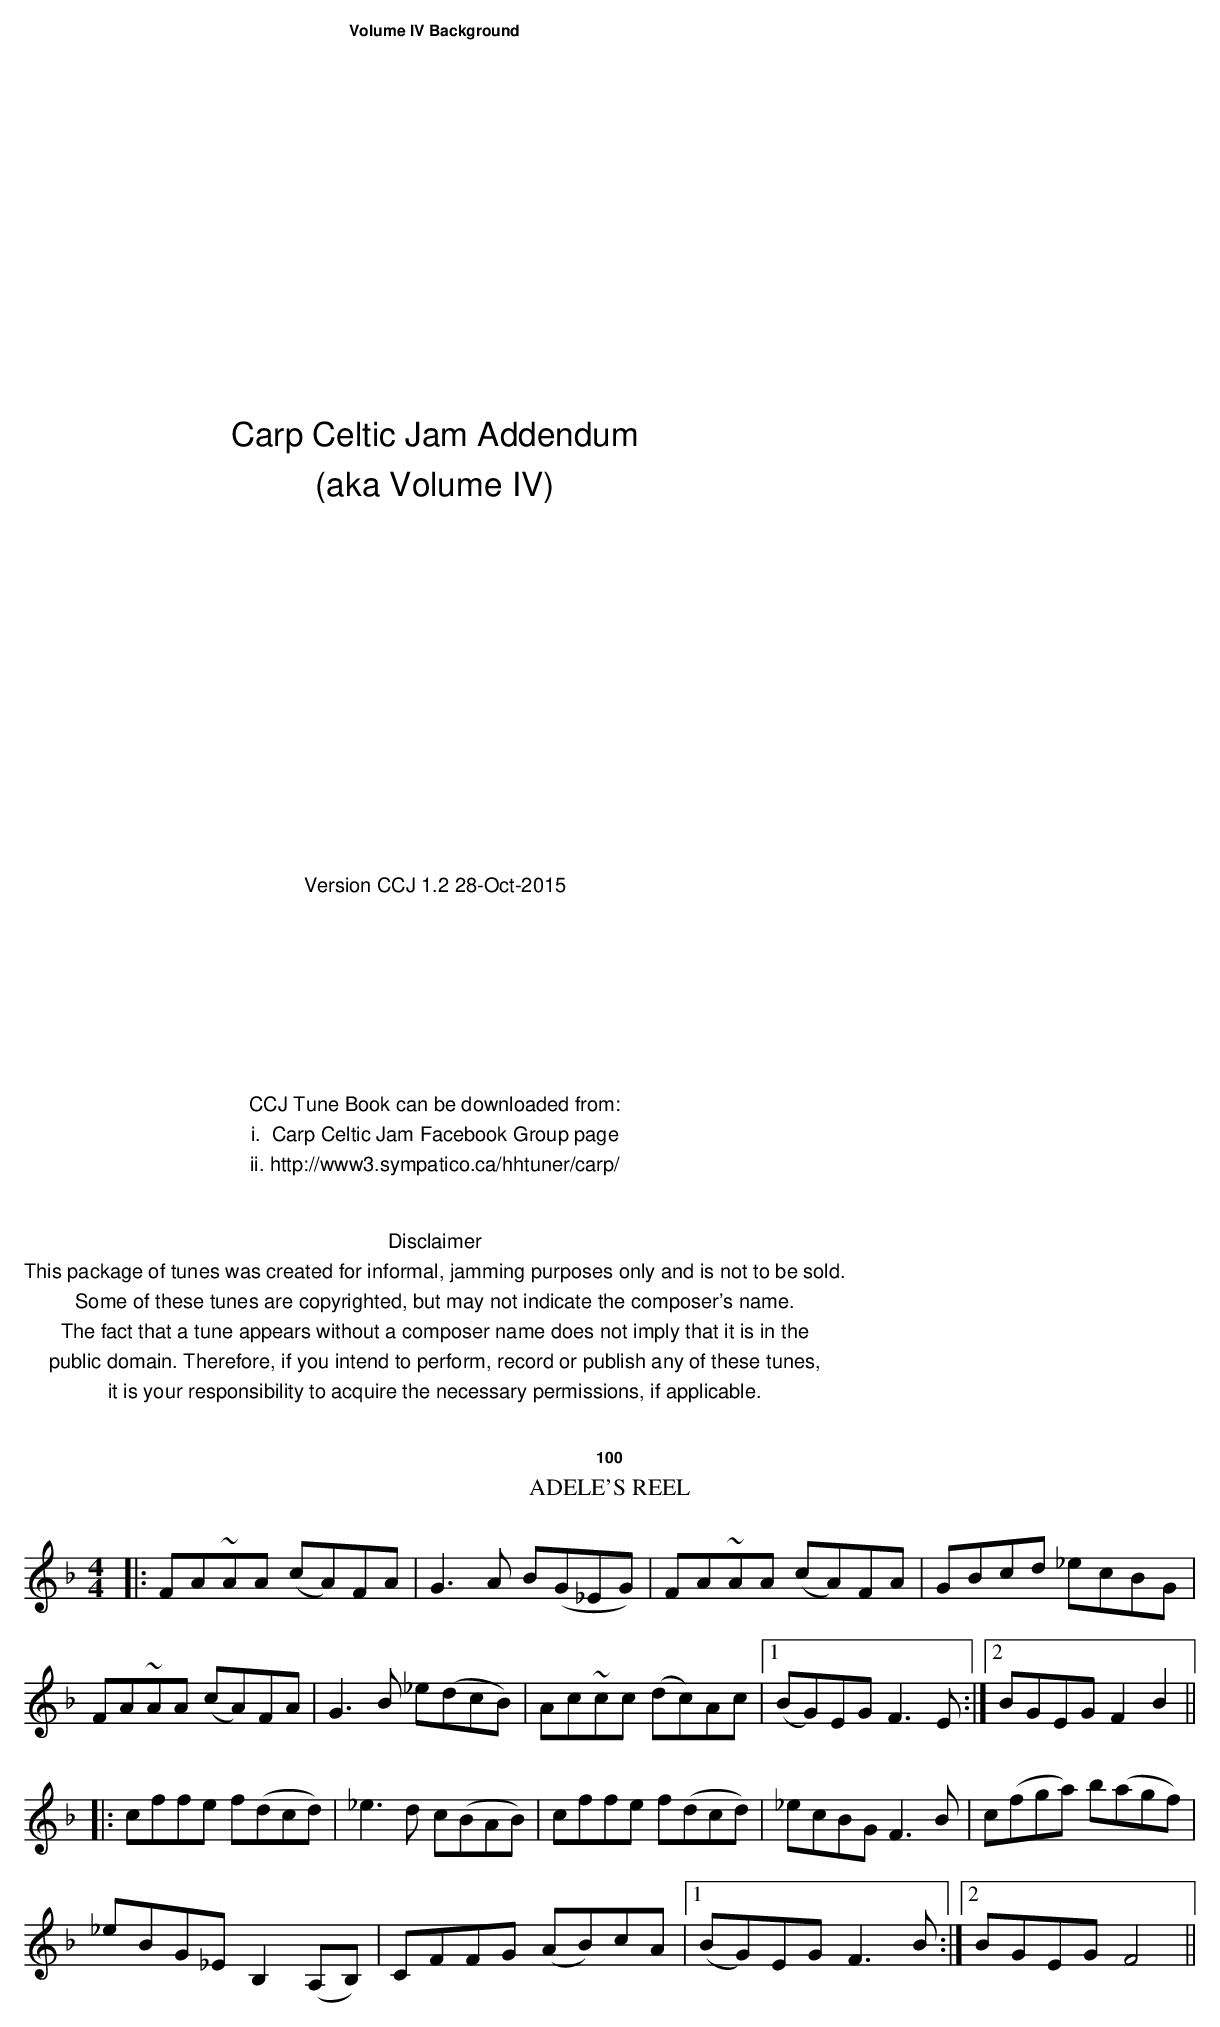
X:1
T:Adele's Reel
M:4/4
L:1/8
K:F
|: FA~AA (cA)FA | G3 A B(G_EG) | FA~AA (cA)FA | GBcd _ecBG |
FA~AA (cA)FA | G3 B _e(dcB) | Ac~cc (dc)Ac | [1 (BG)EG F3 E :| [2 BGEG F2 B2 ||
|: cffe f(dcd) | _e3 d c(BAB) | cffe f(dcd) | _ecBG F3 B | c(fga) b(agf) |
_eBG_E B,2 (A,B,) | CFFG (AB)cA | [1 (BG)EG F3 B :| [2 BGEG F4 ||
